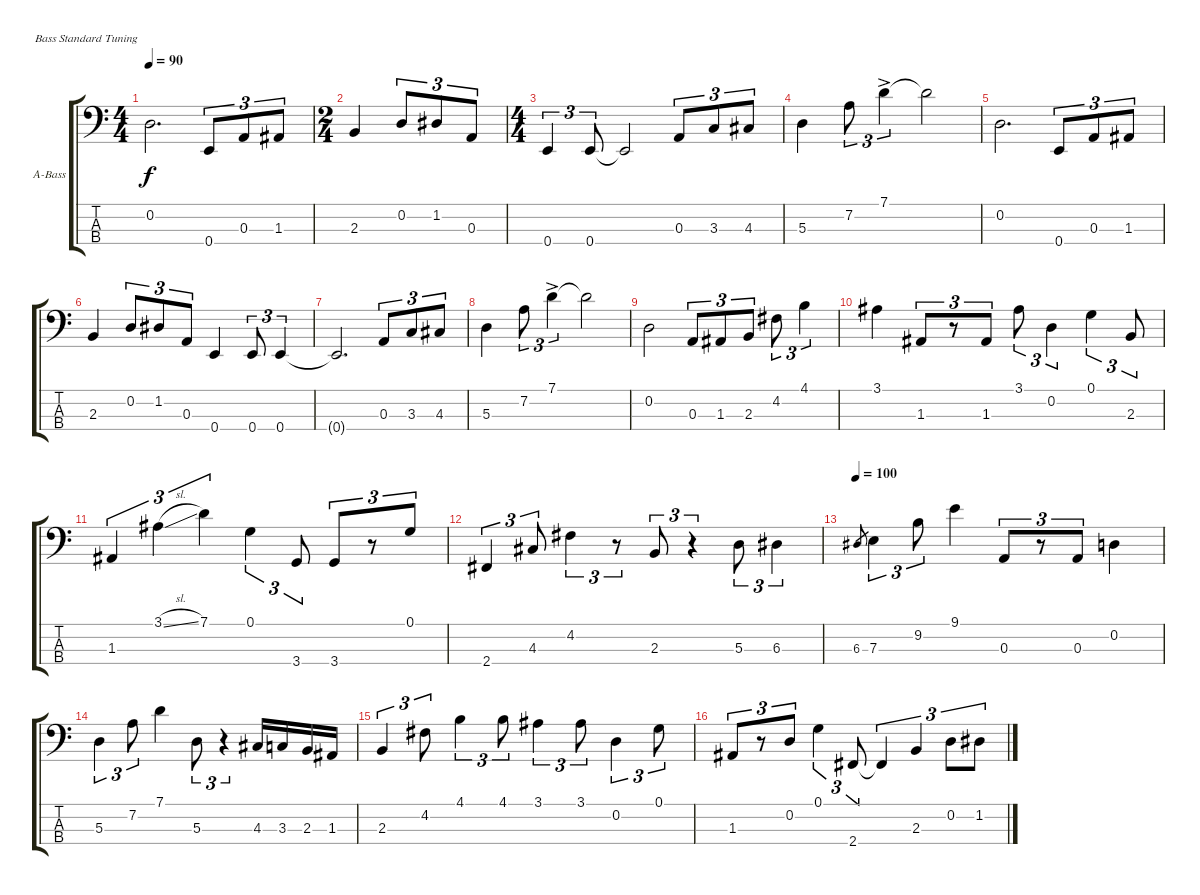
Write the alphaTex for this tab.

\defaultSystemsLayout 4
\bracketExtendMode groupsimilarinstruments
\firstSystemTrackNameOrientation horizontal
\otherSystemsTrackNameOrientation horizontal
\track ("Acoustic Bass" "A-Bass") {instrument acousticbass}
\staff {score tabs}
\tuning (G2 D2 A1 E1)
\ts (4 4)
\tempo 90
\clef f4
\ks c
0.2.2{d dy f} 0.4.8{tu (3 2)} 0.3.8{tu (3 2)} 1.3.8{tu (3 2)} |
\ts (2 4)
2.3.4 0.2.8{tu (3 2)} 1.2.8{tu (3 2)} 0.3.8{tu (3 2)} |
\ts (4 4)
0.4.4{tu (3 2)} 0.4.8{tu (3 2)} 0.4{t}.2 0.3.8{tu (3 2)} 3.3.8{tu (3 2)} 4.3.8{tu (3 2)} |
5.3.4 7.2.8{tu (3 2)} 7.1{ac}.4{tu (3 2)} 7.1{t}.2 |
0.2.2{d} 0.4.8{tu (3 2)} 0.3.8{tu (3 2)} 1.3.8{tu (3 2)} |
2.3.4 0.2.8{tu (3 2)} 1.2.8{tu (3 2)} 0.3.8{tu (3 2)} 0.4.4 0.4.8{tu (3 2)} 0.4.4{tu (3 2)} |
0.4{t}.2{d} 0.3.8{tu (3 2)} 3.3.8{tu (3 2)} 4.3.8{tu (3 2)} |
5.3.4 7.2.8{tu (3 2)} 7.1{ac}.4{tu (3 2)} 7.1{t}.2 |
0.2.2 0.3.8{tu (3 2)} 1.3.8{tu (3 2)} 2.3.8{tu (3 2)} 4.2.8{tu (3 2)} 4.1.4{tu (3 2)} |
3.1.4 1.3.8{tu (3 2)} r.8{tu (3 2)} 1.3.8{tu (3 2)} 3.1.8{tu (3 2)} 0.2.4{tu (3 2)} 0.1.4{tu (3 2)} 2.3.8{tu (3 2)} |
1.3.4{tu (3 2)} 3.1{sl}.4{tu (3 2)} 7.1.4{tu (3 2)} 0.1.4{tu (3 2)} 3.4.8{tu (3 2)} 3.4.8{tu (3 2)} r.8{tu (3 2)} 0.1.8{tu (3 2)} |
2.4.4{tu (3 2)} 4.3.8{tu (3 2)} 4.2.4{tu (3 2)} r.8{tu (3 2)} 2.3.8{tu (3 2)} r.4{tu (3 2)} 5.3.8{tu (3 2)} 6.3.4{tu (3 2)} |
\tempo 100
6.3.8{gr} 7.3.4{tu (3 2)} 9.2.8{tu (3 2)} 9.1.4 0.3.8{tu (3 2)} r.8{tu (3 2)} 0.3.8{tu (3 2)} 0.2.4 |
5.3.4{tu (3 2)} 7.2.8{tu (3 2)} 7.1.4 5.3.8{tu (3 2)} r.4{tu (3 2)} 4.3.16 3.3.16 2.3.16 1.3.16 |
2.3.4{tu (3 2)} 4.2.8{tu (3 2)} 4.1.4{tu (3 2)} 4.1.8{tu (3 2)} 3.1.4{tu (3 2)} 3.1.8{tu (3 2)} 0.2.4{tu (3 2)} 0.1.8{tu (3 2)} |
1.3.8{tu (3 2)} r.8{tu (3 2)} 0.2.8{tu (3 2)} 0.1.4{tu (3 2)} 2.4.8{tu (3 2)} 2.4{t}.4{tu (3 2)} 2.3.4{tu (3 2)} 0.2.8{tu (3 2)} 1.2.8{tu (3 2)}
